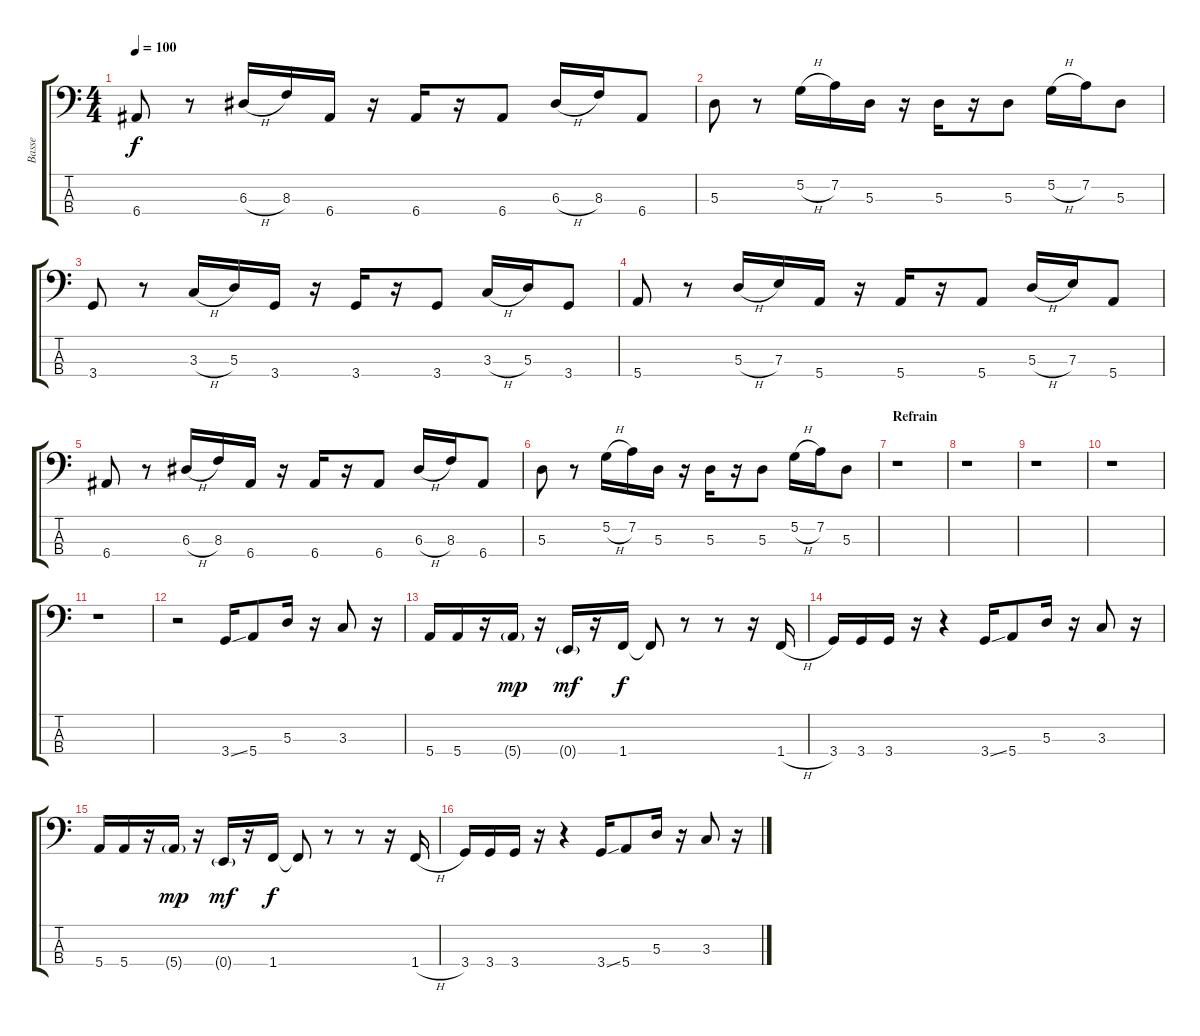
\track ("Basse" "Basse") {instrument electricbassfinger}
\staff {score tabs}
\tuning (G2 D2 A1 E1) {hide}
\ts (4 4)
\tempo 100
\clef f4
\ks c
6.4.8{dy f} r.8 6.3{h}.16 8.3.16 6.4.16 r.16 6.4.16 r.16 6.4.8 6.3{h}.16 8.3.16 6.4.8 |
5.3.8 r.8 5.2{h}.16 7.2.16 5.3.16 r.16 5.3.16 r.16 5.3.8 5.2{h}.16 7.2.16 5.3.8 |
3.4.8 r.8 3.3{h}.16 5.3.16 3.4.16 r.16 3.4.16 r.16 3.4.8 3.3{h}.16 5.3.16 3.4.8 |
5.4.8 r.8 5.3{h}.16 7.3.16 5.4.16 r.16 5.4.16 r.16 5.4.8 5.3{h}.16 7.3.16 5.4.8 |
6.4.8 r.8 6.3{h}.16 8.3.16 6.4.16 r.16 6.4.16 r.16 6.4.8 6.3{h}.16 8.3.16 6.4.8 |
5.3.8 r.8 5.2{h}.16 7.2.16 5.3.16 r.16 5.3.16 r.16 5.3.8 5.2{h}.16 7.2.16 5.3.8 |
\section ("" "Refrain")
r.1 |
r.1 |
r.1 |
r.1 |
r.1 |
r.2 3.4{ss}.16 5.4.8 5.3.16 r.16 3.3.8 r.16 |
5.4.16 5.4.16 r.16 5.4{g}.16{dy mp} r.16 0.4{g}.16{dy mf} r.16 1.4.16{dy f} 1.4{t}.8 r.8 r.8 r.16 1.4{h}.16 |
3.4.16 3.4.16 3.4.16 r.16 r.4 3.4{ss}.16 5.4.8 5.3.16 r.16 3.3.8 r.16 |
5.4.16 5.4.16 r.16 5.4{g}.16{dy mp} r.16 0.4{g}.16{dy mf} r.16 1.4.16{dy f} 1.4{t}.8 r.8 r.8 r.16 1.4{h}.16 |
3.4.16 3.4.16 3.4.16 r.16 r.4 3.4{ss}.16 5.4.8 5.3.16 r.16 3.3.8 r.16
